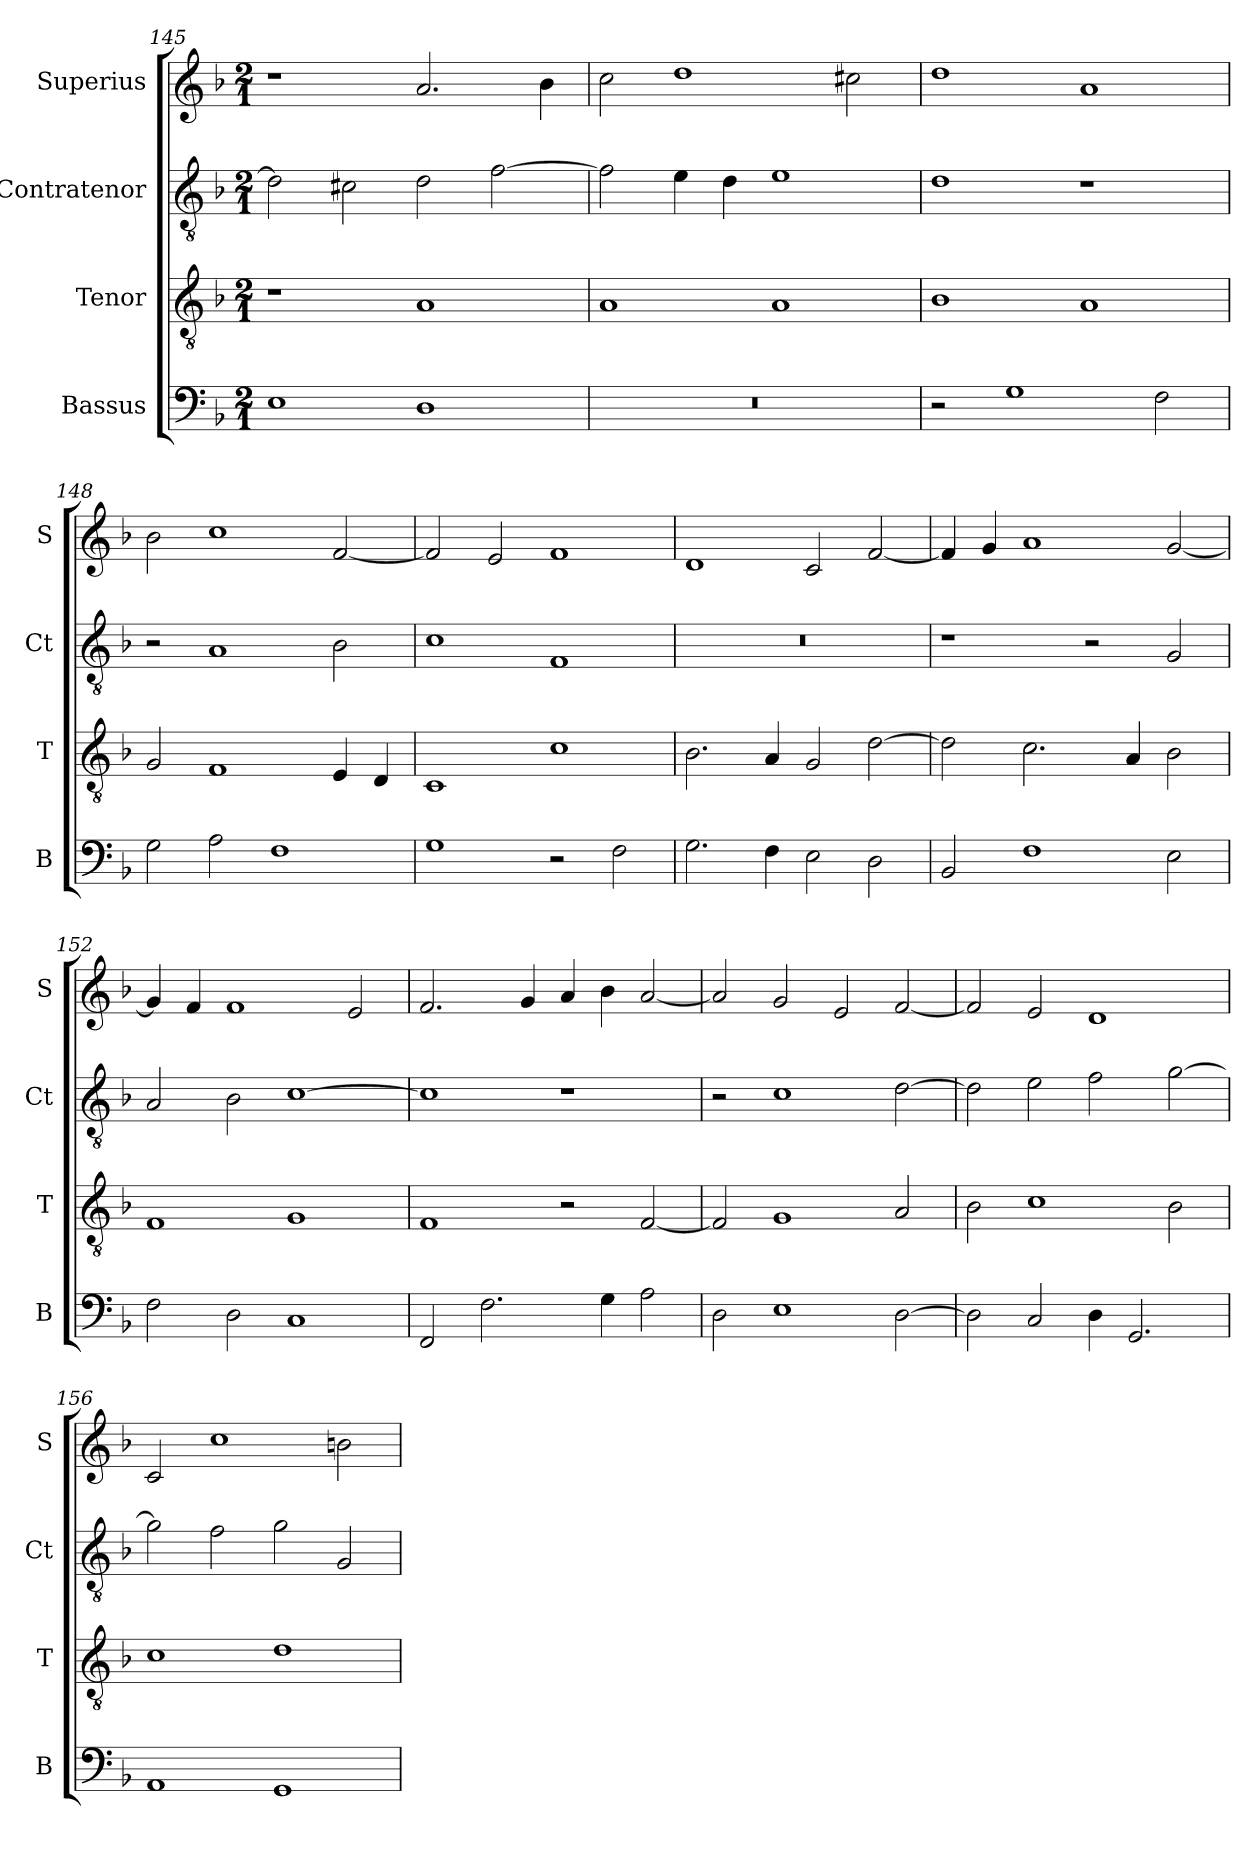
**kern	**kern	**kern	**kern
*part4	*part3	*part2	*part1
*staff4	*staff3	*staff2	*staff1
*I"Bassus	*I"Tenor	*I"Contratenor	*I"Superius
*I'B	*I'T	*I'Ct	*I'S
*clefF4	*clefGv2	*clefGv2	*clefG2
*k[b-]	*k[b-]	*k[b-]	*k[b-]
*M2/1	*M2/1	*M2/1	*M2/1
=145	=145	=145	=145
1E	1r	2d]	1r
.	.	2c#X	.
1D	1A	2d	2.a
.	.	[2f	.
.	.	.	4b-
=146	=146	=146	=146
0r	1A	2f]	2cc
.	.	4e	1dd
.	.	4d	.
.	1A	1e	.
.	.	.	2cc#X
=147	=147	=147	=147
2r	1B-	1d	1dd
1G	.	.	.
.	1A	1r	1a
2F	.	.	.
=148	=148	=148	=148
2G	2G	2r	2b-
2A	1F	1A	1cc
1F	.	.	.
.	4E	2B-	[2f
.	4D	.	.
=149	=149	=149	=149
1G	1C	1c	2f]
.	.	.	2e
2r	1c	1F	1f
2F	.	.	.
=150	=150	=150	=150
2.G	2.B-	0r	1d
4F	4A	.	.
2E	2G	.	2c
2D	[2d	.	[2f
=151	=151	=151	=151
2BB-	2d]	1r	4f]
.	.	.	4g
1F	2.c	.	1a
.	.	2r	.
.	4A	.	.
2E	2B-	2G	[2g
=152	=152	=152	=152
2F	1F	2A	4g]
.	.	.	4f
2D	.	2B-	1f
1C	1G	[1c	.
.	.	.	2e
=153	=153	=153	=153
2FF	1F	1c]	2.f
2.F	.	.	.
.	.	.	4g
.	2r	1r	4a
4G	.	.	4b-
2A	[2F	.	[2a
=154	=154	=154	=154
2D	2F]	2r	2a]
1E	1G	1c	2g
.	.	.	2e
[2D	2A	[2d	[2f
=155	=155	=155	=155
2D]	2B-	2d]	2f]
2C	1c	2e	2e
4D	.	2f	1d
2.GG	.	.	.
.	2B-	[2g	.
=156	=156	=156	=156
1AA	1c	2g]	2c
.	.	2f	1cc
1GG	1d	2g	.
.	.	2G	2bn
=	=	=	=
*-	*-	*-	*-
